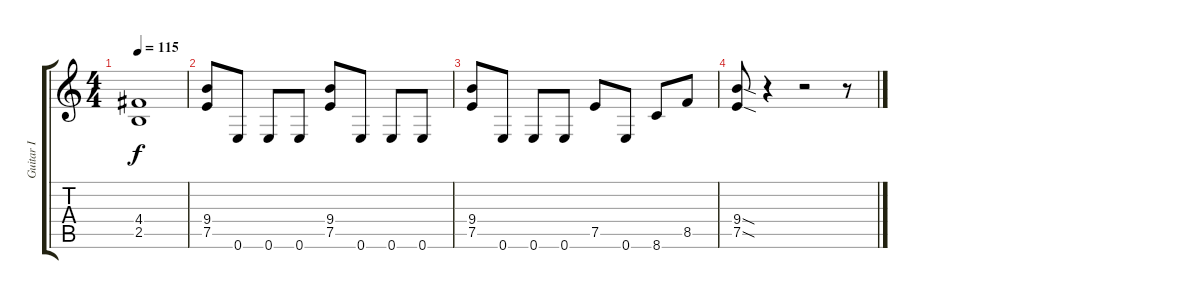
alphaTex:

\track ("Guitar I" "Guitar I") {instrument distortionguitar}
\staff {score tabs}
\tuning (E4 B3 G3 D3 A2 E2) {hide}
\ts (4 4)
\tempo 115
\clef g2
\ks c
(4.4{t} 2.5{t}).1{dy f} |
(9.4 7.5).8 0.6.8 0.6.8 0.6.8 (9.4 7.5).8 0.6.8 0.6.8 0.6.8 |
(9.4 7.5).8 0.6.8 0.6.8 0.6.8 7.5.8 0.6.8 8.6.8 8.5.8 |
(9.4{sod} 7.5{sod}).8 r.4 r.2 r.8
